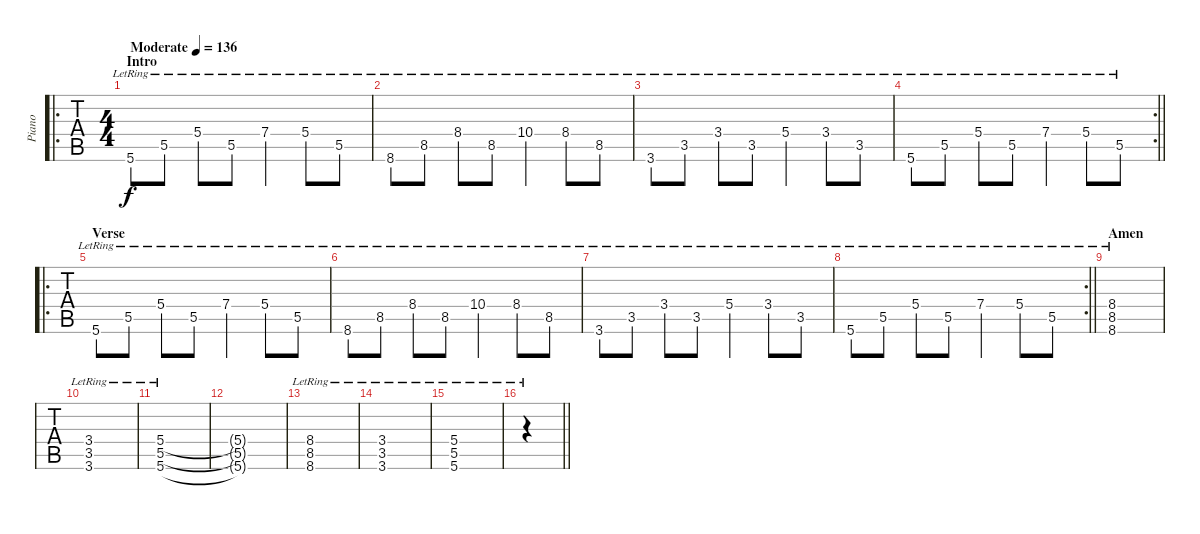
\track ("Piano" "Piano") {instrument brightacousticpiano}
\staff {tabs}
\tuning (E4 B3 G3 D3 A2 D2) {hide}
\ro
\ts (4 4)
\section ("" "Intro")
\tempo (136 "Moderate")
\clef g2
\ks c
5.6{lr}.8{dy f instrument brightacousticpiano} 5.5{lr}.8 5.4{lr}.8 5.5{lr}.8 7.4{lr}.4 5.4{lr}.8 5.5{lr}.8 |
8.6{lr}.8 8.5{lr}.8 8.4{lr}.8 8.5{lr}.8 10.4{lr}.4 8.4{lr}.8 8.5{lr}.8 |
3.6{lr}.8 3.5{lr}.8 3.4{lr}.8 3.5{lr}.8 5.4{lr}.4 3.4{lr}.8 3.5{lr}.8 |
\rc 2
\barLineRight lightlight
5.6{lr}.8 5.5{lr}.8 5.4{lr}.8 5.5{lr}.8 7.4{lr}.4 5.4{lr}.8{beam Down} 5.5{lr}.8{beam Down} |
\ro
\section ("" "Verse")
5.6{lr}.8 5.5{lr}.8 5.4{lr}.8 5.5{lr}.8 7.4{lr}.4 5.4{lr}.8 5.5{lr}.8 |
8.6{lr}.8 8.5{lr}.8 8.4{lr}.8 8.5{lr}.8 10.4{lr}.4 8.4{lr}.8 8.5{lr}.8 |
3.6{lr}.8 3.5{lr}.8 3.4{lr}.8 3.5{lr}.8 5.4{lr}.4 3.4{lr}.8 3.5{lr}.8 |
\rc 2
\barLineRight lightlight
5.6{lr}.8 5.5{lr}.8 5.4{lr}.8 5.5{lr}.8 7.4{lr}.4 5.4{lr}.8{beam Down} 5.5{lr}.8{beam Down} |
\section ("" "Amen")
(8.4{lr} 8.5 8.6{lr}).1 |
(3.4{lr} 3.5{lr} 3.6{lr}).1 |
(5.4{lr} 5.5 5.6{lr}).1 |
(5.4{t} 5.5{t} 5.6{t}).1 |
(8.4{lr} 8.5 8.6{lr}).1 |
(3.4{lr} 3.5{lr} 3.6{lr}).1 |
(5.4{lr} 5.5 5.6{lr}).1 |
\barLineRight lightlight
